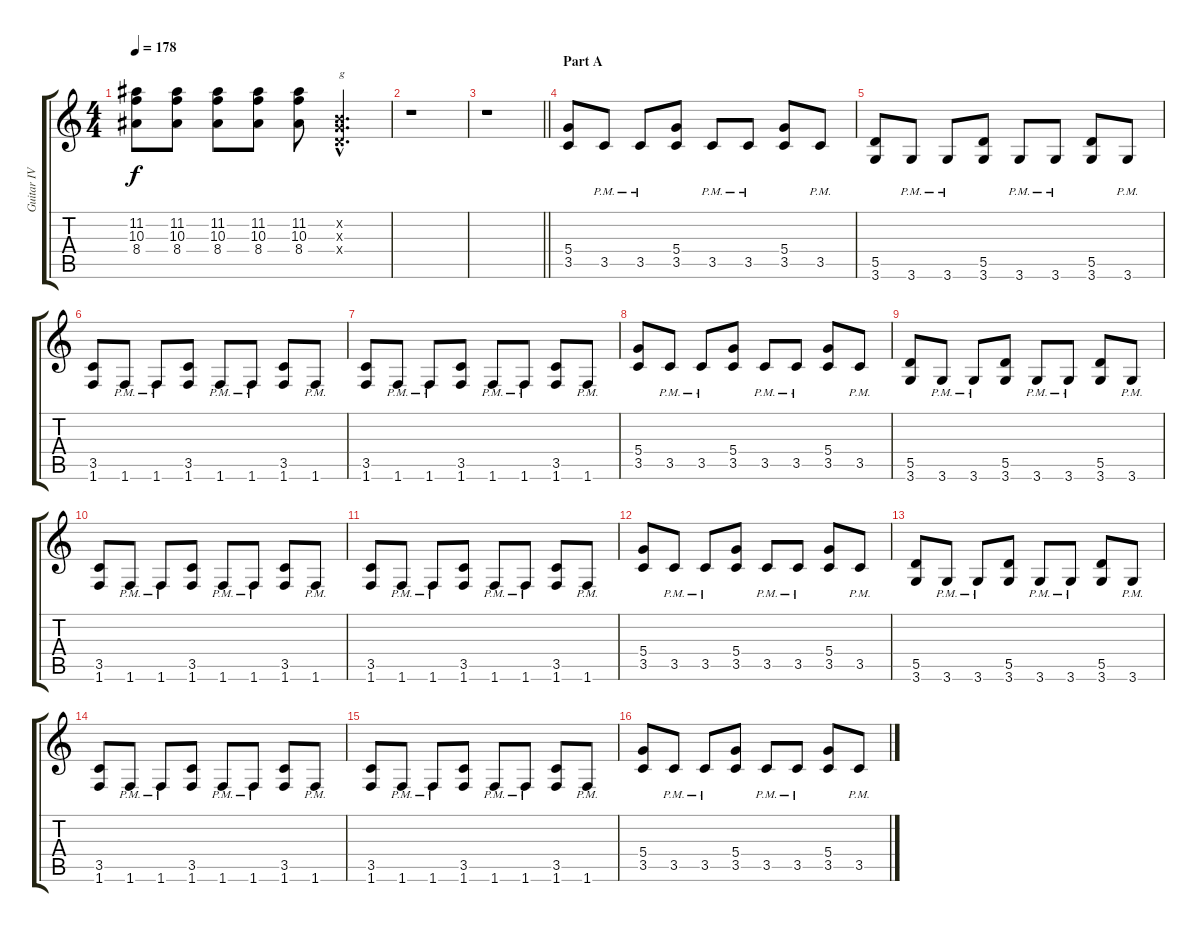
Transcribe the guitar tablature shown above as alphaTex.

\track ("Guitar IV (Kazuma)" "Guitar IV ") {instrument distortionguitar}
\staff {score tabs}
\tuning (E4 B3 G3 D3 A2 E2) {hide}
\ts (4 4)
\tempo 178
\clef g2
\ks c
(11.2 10.3 8.4).8{dy f} (11.2 10.3 8.4).8 (11.2 10.3 8.4).8 (11.2 10.3 8.4).8 (11.2 10.3 8.4).8 (0.2{hac x} 0.3{hac x} 0.4{hac x}).4{d txt "g"} |
r.1 |
\barLineRight lightlight
r.1 |
\section ("" "Part A")
(5.4 3.5).8 3.5{pm}.8 3.5{pm}.8 (5.4 3.5).8 3.5{pm}.8 3.5{pm}.8 (5.4 3.5).8 3.5{pm}.8 |
(5.5 3.6).8 3.6{pm}.8 3.6{pm}.8 (5.5 3.6).8 3.6{pm}.8 3.6{pm}.8 (5.5 3.6).8 3.6{pm}.8 |
(3.5 1.6).8 1.6{pm}.8 1.6{pm}.8 (3.5 1.6).8 1.6{pm}.8 1.6{pm}.8 (3.5 1.6).8 1.6{pm}.8 |
(3.5 1.6).8 1.6{pm}.8 1.6{pm}.8 (3.5 1.6).8 1.6{pm}.8 1.6{pm}.8 (3.5 1.6).8 1.6{pm}.8 |
(5.4 3.5).8 3.5{pm}.8 3.5{pm}.8 (5.4 3.5).8 3.5{pm}.8 3.5{pm}.8 (5.4 3.5).8 3.5{pm}.8 |
(5.5 3.6).8 3.6{pm}.8 3.6{pm}.8 (5.5 3.6).8 3.6{pm}.8 3.6{pm}.8 (5.5 3.6).8 3.6{pm}.8 |
(3.5 1.6).8 1.6{pm}.8 1.6{pm}.8 (3.5 1.6).8 1.6{pm}.8 1.6{pm}.8 (3.5 1.6).8 1.6{pm}.8 |
(3.5 1.6).8 1.6{pm}.8 1.6{pm}.8 (3.5 1.6).8 1.6{pm}.8 1.6{pm}.8 (3.5 1.6).8 1.6{pm}.8 |
(5.4 3.5).8 3.5{pm}.8 3.5{pm}.8 (5.4 3.5).8 3.5{pm}.8 3.5{pm}.8 (5.4 3.5).8 3.5{pm}.8 |
(5.5 3.6).8 3.6{pm}.8 3.6{pm}.8 (5.5 3.6).8 3.6{pm}.8 3.6{pm}.8 (5.5 3.6).8 3.6{pm}.8 |
(3.5 1.6).8 1.6{pm}.8 1.6{pm}.8 (3.5 1.6).8 1.6{pm}.8 1.6{pm}.8 (3.5 1.6).8 1.6{pm}.8 |
(3.5 1.6).8 1.6{pm}.8 1.6{pm}.8 (3.5 1.6).8 1.6{pm}.8 1.6{pm}.8 (3.5 1.6).8 1.6{pm}.8 |
(5.4 3.5).8 3.5{pm}.8 3.5{pm}.8 (5.4 3.5).8 3.5{pm}.8 3.5{pm}.8 (5.4 3.5).8 3.5{pm}.8
